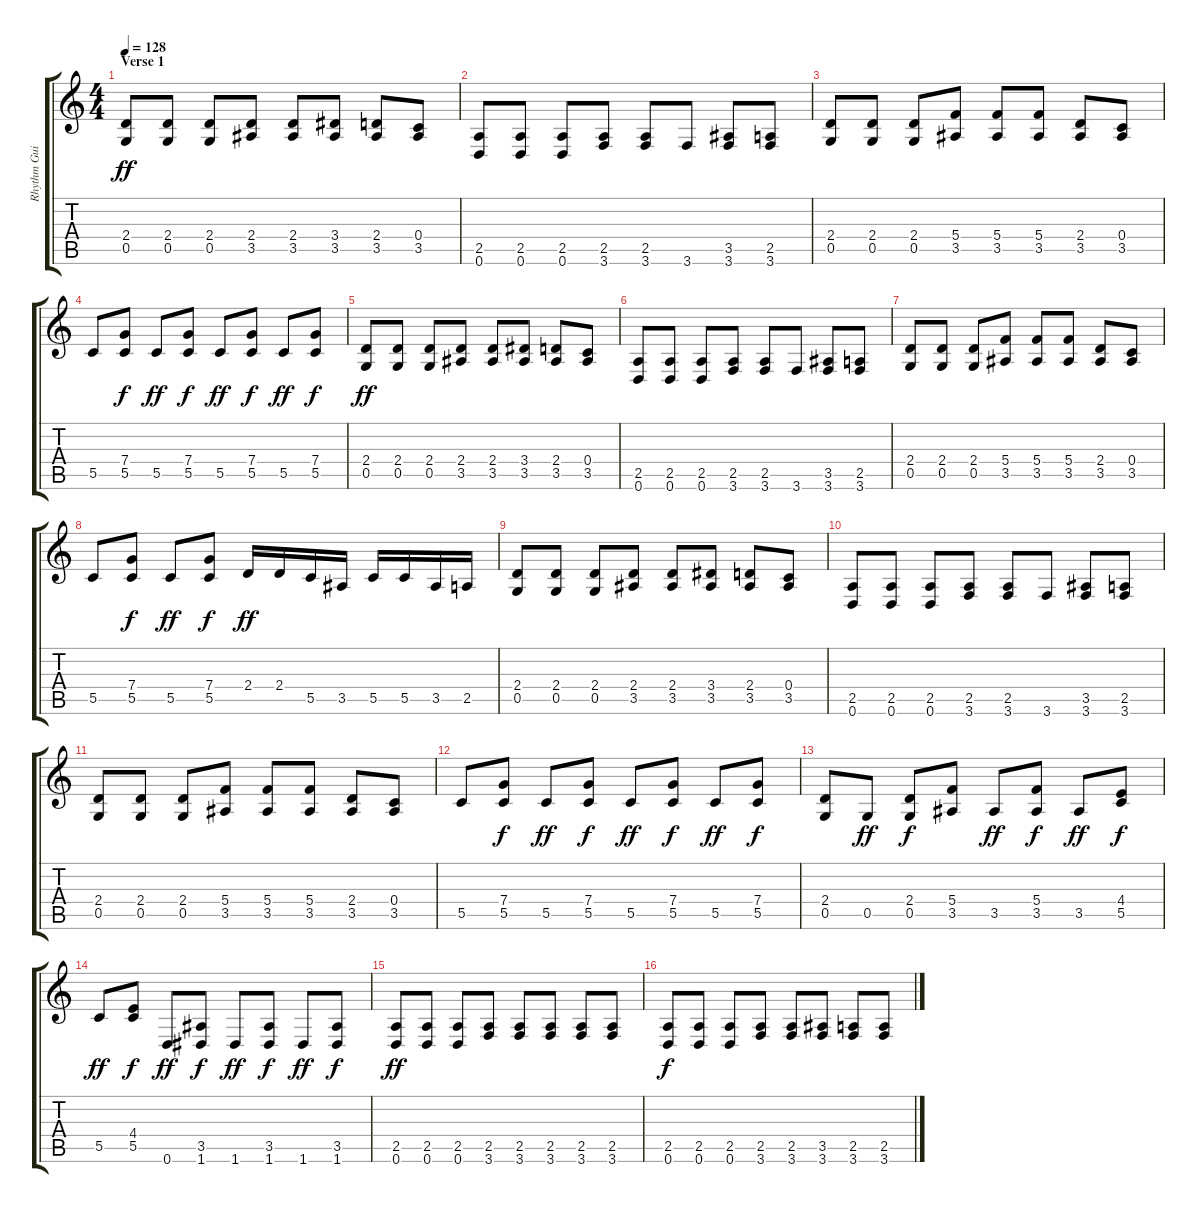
\track ("Rhythm Guitar" "Rhythm Gui") {instrument distortionguitar}
\staff {score tabs}
\tuning (D4 A3 F3 C3 G2 D2) {hide}
\ts (4 4)
\section ("" "Verse 1")
\tempo 128
\clef g2
\ks c
(2.4 0.5).8{dy ff} (2.4 0.5).8 (2.4 0.5).8 (2.4 3.5).8 (2.4 3.5).8 (3.4 3.5).8 (2.4 3.5).8 (0.4 3.5).8 |
(2.5 0.6).8 (2.5 0.6).8 (2.5 0.6).8 (2.5 3.6).8 (2.5 3.6).8 3.6.8 (3.5 3.6).8 (2.5 3.6).8 |
(2.4 0.5).8 (2.4 0.5).8 (2.4 0.5).8 (5.4 3.5).8 (5.4 3.5).8 (5.4 3.5).8 (2.4 3.5).8 (0.4 3.5).8 |
5.5.8 (7.4 5.5).8{dy f} 5.5.8{dy ff} (7.4 5.5).8{dy f} 5.5.8{dy ff} (7.4 5.5).8{dy f} 5.5.8{dy ff} (7.4 5.5).8{dy f} |
(2.4 0.5).8{dy ff} (2.4 0.5).8 (2.4 0.5).8 (2.4 3.5).8 (2.4 3.5).8 (3.4 3.5).8 (2.4 3.5).8 (0.4 3.5).8 |
(2.5 0.6).8 (2.5 0.6).8 (2.5 0.6).8 (2.5 3.6).8 (2.5 3.6).8 3.6.8 (3.5 3.6).8 (2.5 3.6).8 |
(2.4 0.5).8 (2.4 0.5).8 (2.4 0.5).8 (5.4 3.5).8 (5.4 3.5).8 (5.4 3.5).8 (2.4 3.5).8 (0.4 3.5).8 |
5.5.8 (7.4 5.5).8{dy f} 5.5.8{dy ff} (7.4 5.5).8{dy f} 2.4.16{dy ff} 2.4.16 5.5.16 3.5.16 5.5.16 5.5.16 3.5.16 2.5.16 |
(2.4 0.5).8 (2.4 0.5).8 (2.4 0.5).8 (2.4 3.5).8 (2.4 3.5).8 (3.4 3.5).8 (2.4 3.5).8 (0.4 3.5).8 |
(2.5 0.6).8 (2.5 0.6).8 (2.5 0.6).8 (2.5 3.6).8 (2.5 3.6).8 3.6.8 (3.5 3.6).8 (2.5 3.6).8 |
(2.4 0.5).8 (2.4 0.5).8 (2.4 0.5).8 (5.4 3.5).8 (5.4 3.5).8 (5.4 3.5).8 (2.4 3.5).8 (0.4 3.5).8 |
5.5.8 (7.4 5.5).8{dy f} 5.5.8{dy ff} (7.4 5.5).8{dy f} 5.5.8{dy ff} (7.4 5.5).8{dy f} 5.5.8{dy ff} (7.4 5.5).8{dy f} |
(2.4 0.5).8 0.5.8{dy ff} (2.4 0.5).8{dy f} (5.4 3.5).8 3.5.8{dy ff} (5.4 3.5).8{dy f} 3.5.8{dy ff} (4.4 5.5).8{dy f} |
5.5.8{dy ff} (4.4 5.5).8{dy f} 0.6.8{dy ff} (3.5 1.6).8{dy f} 1.6.8{dy ff} (3.5 1.6).8{dy f} 1.6.8{dy ff} (3.5 1.6).8{dy f} |
(2.5 0.6).8{dy ff} (2.5 0.6).8 (2.5 0.6).8 (2.5 3.6).8 (2.5 3.6).8 (2.5 3.6).8 (2.5 3.6).8 (2.5 3.6).8 |
(2.5 0.6).8{dy f} (2.5 0.6).8 (2.5 0.6).8 (2.5 3.6).8 (2.5 3.6).8 (3.5 3.6).8 (2.5 3.6).8 (2.5 3.6).8
